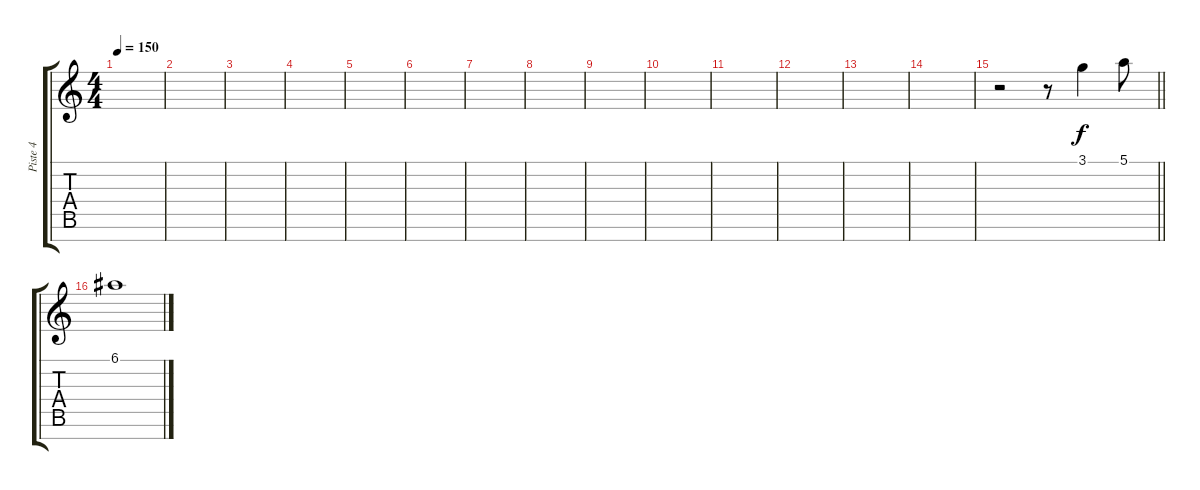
\track ("Piste 4" "Piste 4") {instrument overdrivenguitar}
\staff {score tabs}
\tuning (E4 B3 G3 D3 A2 E2 B1) {hide}
\ts (4 4)
\tempo 150
\clef g2
\ks c
|
|
|
|
|
|
|
|
|
|
|
|
|
|
\barLineRight lightlight
r.2 r.8 3.1.4 5.1.8 |
6.1.1
